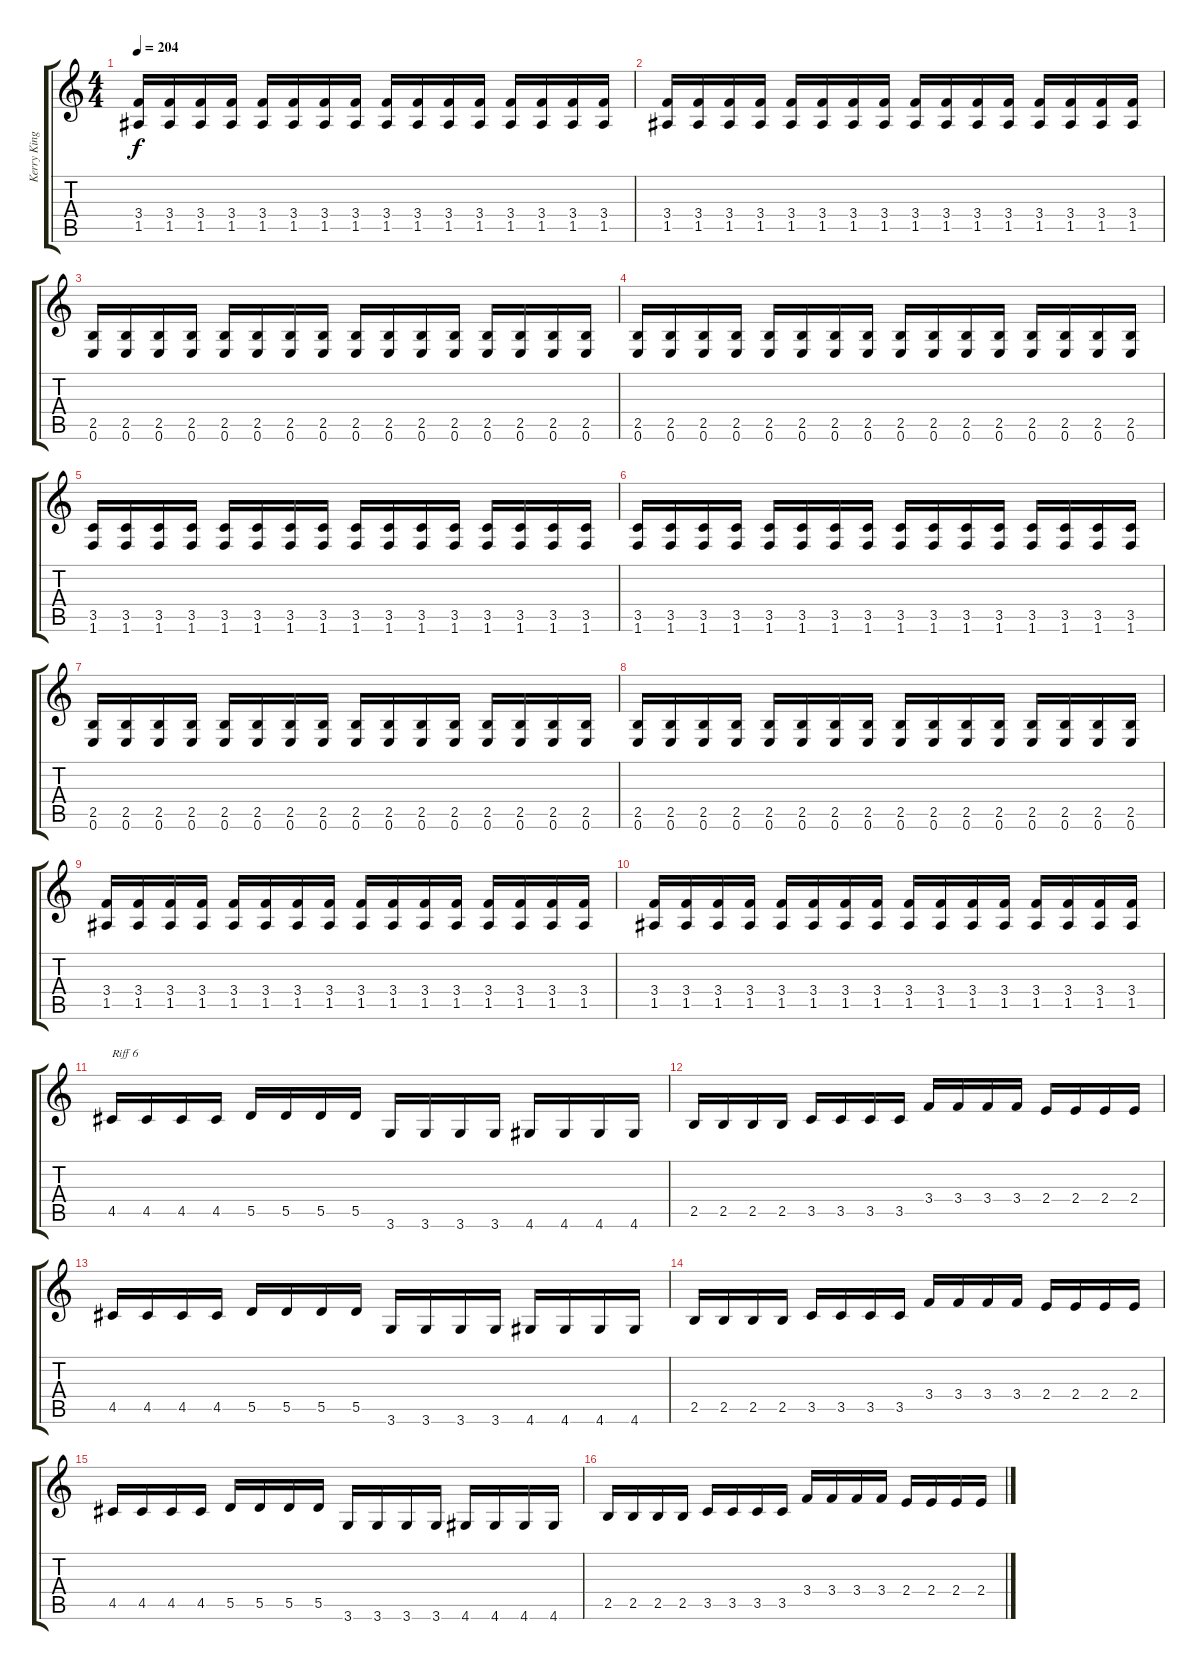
\track ("Kerry King" "Kerry King") {instrument overdrivenguitar}
\staff {score tabs}
\tuning (E4 B3 G3 D3 A2 E2) {hide}
\ts (4 4)
\tempo 204
\clef g2
\ks c
(3.4 1.5).16{dy f} (3.4 1.5).16 (3.4 1.5).16 (3.4 1.5).16 (3.4 1.5).16 (3.4 1.5).16 (3.4 1.5).16 (3.4 1.5).16 (3.4 1.5).16 (3.4 1.5).16 (3.4 1.5).16 (3.4 1.5).16 (3.4 1.5).16 (3.4 1.5).16 (3.4 1.5).16 (3.4 1.5).16 |
(3.4 1.5).16 (3.4 1.5).16 (3.4 1.5).16 (3.4 1.5).16 (3.4 1.5).16 (3.4 1.5).16 (3.4 1.5).16 (3.4 1.5).16 (3.4 1.5).16 (3.4 1.5).16 (3.4 1.5).16 (3.4 1.5).16 (3.4 1.5).16 (3.4 1.5).16 (3.4 1.5).16 (3.4 1.5).16 |
(2.5 0.6).16 (2.5 0.6).16 (2.5 0.6).16 (2.5 0.6).16 (2.5 0.6).16 (2.5 0.6).16 (2.5 0.6).16 (2.5 0.6).16 (2.5 0.6).16 (2.5 0.6).16 (2.5 0.6).16 (2.5 0.6).16 (2.5 0.6).16 (2.5 0.6).16 (2.5 0.6).16 (2.5 0.6).16 |
(2.5 0.6).16 (2.5 0.6).16 (2.5 0.6).16 (2.5 0.6).16 (2.5 0.6).16 (2.5 0.6).16 (2.5 0.6).16 (2.5 0.6).16 (2.5 0.6).16 (2.5 0.6).16 (2.5 0.6).16 (2.5 0.6).16 (2.5 0.6).16 (2.5 0.6).16 (2.5 0.6).16 (2.5 0.6).16 |
(3.5 1.6).16 (3.5 1.6).16 (3.5 1.6).16 (3.5 1.6).16 (3.5 1.6).16 (3.5 1.6).16 (3.5 1.6).16 (3.5 1.6).16 (3.5 1.6).16 (3.5 1.6).16 (3.5 1.6).16 (3.5 1.6).16 (3.5 1.6).16 (3.5 1.6).16 (3.5 1.6).16 (3.5 1.6).16 |
(3.5 1.6).16 (3.5 1.6).16 (3.5 1.6).16 (3.5 1.6).16 (3.5 1.6).16 (3.5 1.6).16 (3.5 1.6).16 (3.5 1.6).16 (3.5 1.6).16 (3.5 1.6).16 (3.5 1.6).16 (3.5 1.6).16 (3.5 1.6).16 (3.5 1.6).16 (3.5 1.6).16 (3.5 1.6).16 |
(2.5 0.6).16 (2.5 0.6).16 (2.5 0.6).16 (2.5 0.6).16 (2.5 0.6).16 (2.5 0.6).16 (2.5 0.6).16 (2.5 0.6).16 (2.5 0.6).16 (2.5 0.6).16 (2.5 0.6).16 (2.5 0.6).16 (2.5 0.6).16 (2.5 0.6).16 (2.5 0.6).16 (2.5 0.6).16 |
(2.5 0.6).16 (2.5 0.6).16 (2.5 0.6).16 (2.5 0.6).16 (2.5 0.6).16 (2.5 0.6).16 (2.5 0.6).16 (2.5 0.6).16 (2.5 0.6).16 (2.5 0.6).16 (2.5 0.6).16 (2.5 0.6).16 (2.5 0.6).16 (2.5 0.6).16 (2.5 0.6).16 (2.5 0.6).16 |
(3.4 1.5).16 (3.4 1.5).16 (3.4 1.5).16 (3.4 1.5).16 (3.4 1.5).16 (3.4 1.5).16 (3.4 1.5).16 (3.4 1.5).16 (3.4 1.5).16 (3.4 1.5).16 (3.4 1.5).16 (3.4 1.5).16 (3.4 1.5).16 (3.4 1.5).16 (3.4 1.5).16 (3.4 1.5).16 |
(3.4 1.5).16 (3.4 1.5).16 (3.4 1.5).16 (3.4 1.5).16 (3.4 1.5).16 (3.4 1.5).16 (3.4 1.5).16 (3.4 1.5).16 (3.4 1.5).16 (3.4 1.5).16 (3.4 1.5).16 (3.4 1.5).16 (3.4 1.5).16 (3.4 1.5).16 (3.4 1.5).16 (3.4 1.5).16 |
4.5.16{txt "Riff 6" volume 13 instrument overdrivenguitar} 4.5.16 4.5.16 4.5.16 5.5.16 5.5.16 5.5.16 5.5.16 3.6.16 3.6.16 3.6.16 3.6.16 4.6.16 4.6.16 4.6.16 4.6.16 |
2.5.16 2.5.16 2.5.16 2.5.16 3.5.16 3.5.16 3.5.16 3.5.16 3.4.16 3.4.16 3.4.16 3.4.16 2.4.16 2.4.16 2.4.16 2.4.16 |
4.5.16 4.5.16 4.5.16 4.5.16 5.5.16 5.5.16 5.5.16 5.5.16 3.6.16 3.6.16 3.6.16 3.6.16 4.6.16 4.6.16 4.6.16 4.6.16 |
2.5.16 2.5.16 2.5.16 2.5.16 3.5.16 3.5.16 3.5.16 3.5.16 3.4.16 3.4.16 3.4.16 3.4.16 2.4.16 2.4.16 2.4.16 2.4.16 |
4.5.16 4.5.16 4.5.16 4.5.16 5.5.16 5.5.16 5.5.16 5.5.16 3.6.16 3.6.16 3.6.16 3.6.16 4.6.16 4.6.16 4.6.16 4.6.16 |
2.5.16 2.5.16 2.5.16 2.5.16 3.5.16 3.5.16 3.5.16 3.5.16 3.4.16 3.4.16 3.4.16 3.4.16 2.4.16 2.4.16 2.4.16 2.4.16
